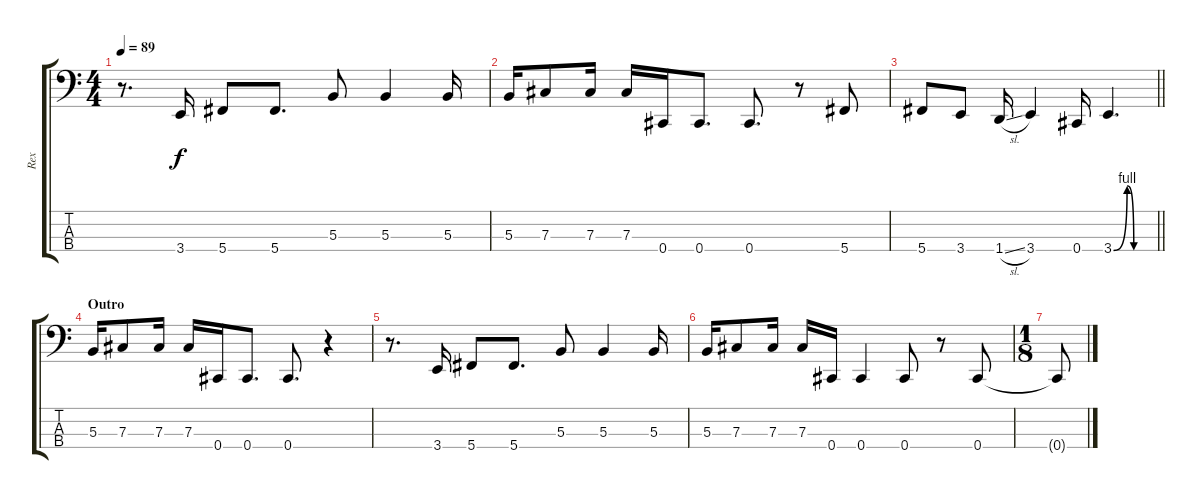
\track ("Rex" "Rex") {instrument electricbasspick}
\staff {score tabs}
\tuning (E2 B1 Gb1 Db1) {hide}
\ts (4 4)
\tempo 89
\clef f4
\ks c
r.8{d dy f} 3.4.16 5.4.8 5.4.8{d} 5.3.8 5.3.4 5.3.16 |
5.3.16 7.3.8 7.3.16 7.3.16 0.4.16 0.4.8{d} 0.4.8{d} r.8 5.4.8 |
\barLineRight lightlight
5.4.8 3.4.8 1.4{sl}.16 3.4.4 0.4.16 3.4{be (custom 0 0 20 4 30 0 60 0)}.4{d} |
\section ("" "Outro")
5.3.16 7.3.8 7.3.16 7.3.16 0.4.16 0.4.8{d} 0.4.8{d} r.4 |
r.8{d} 3.4.16 5.4.8 5.4.8{d} 5.3.8 5.3.4 5.3.16 |
5.3.16 7.3.8 7.3.16 7.3.16 0.4.16 0.4.4 0.4.8 r.8 0.4.8 |
\ts (1 8)
0.4{t}.8
